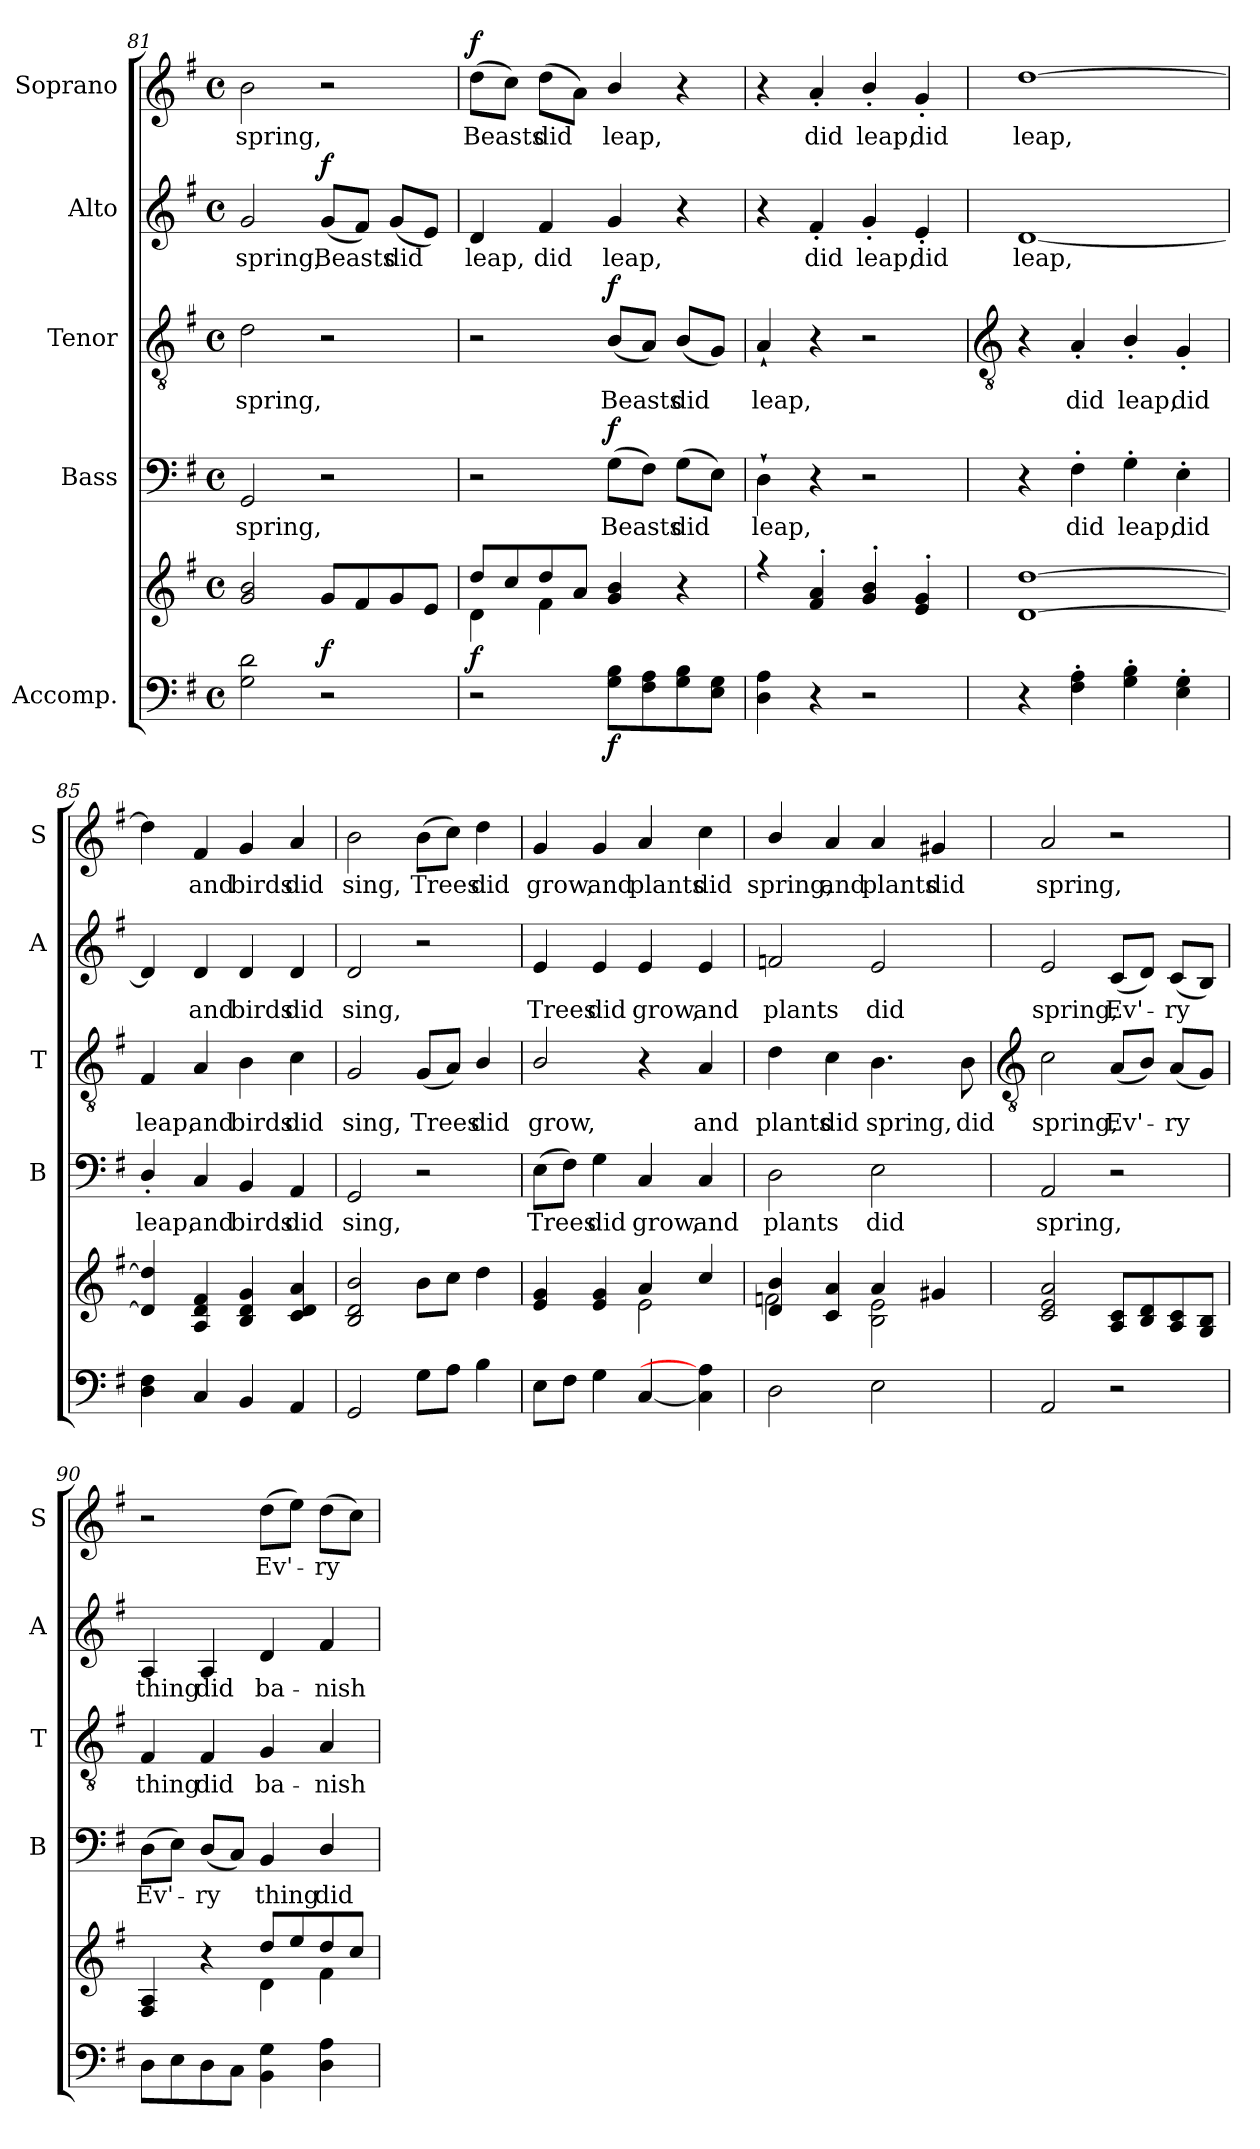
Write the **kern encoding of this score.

**kern	**kern	**dynam	**kern	**text	**dynam	**kern	**text	**dynam	**kern	**text	**dynam	**kern	**text	**dynam
*part5	*part5	*part5	*part4	*part4	*part4	*part3	*part3	*part3	*part2	*part2	*part2	*part1	*part1	*part1
*staff6	*staff5	*staff5/6	*staff4	*staff4	*staff4	*staff3	*staff3	*staff3	*staff2	*staff2	*staff2	*staff1	*staff1	*staff1
*I"Accomp.	*	*	*I"Bass	*	*	*I"Tenor	*	*	*I"Alto	*	*	*I"Soprano	*	*
*	*	*	*I'B	*	*	*I'T	*	*	*I'A	*	*	*I'S	*	*
*clefF4	*clefG2	*	*clefF4	*	*	*clefGv2	*	*	*clefG2	*	*	*clefG2	*	*
*k[f#]	*k[f#]	*	*k[f#]	*	*	*k[f#]	*	*	*k[f#]	*	*	*k[f#]	*	*
*G:	*G:	*	*G:	*	*	*G:	*	*	*G:	*	*	*G:	*	*
*M4/4	*M4/4	*	*M4/4	*	*	*M4/4	*	*	*M4/4	*	*	*M4/4	*	*
*met(c)	*met(c)	*	*met(c)	*	*	*met(c)	*	*	*met(c)	*	*	*met(c)	*	*
=81	=81	=81	=81	=81	=81	=81	=81	=81	=81	=81	=81	=81	=81	=81
*	*^	*	*	*	*	*	*	*	*	*	*	*	*	*
!	!	!	!	!	!LO:LY:b	!	!	!LO:LY:b	!	!	!LO:LY:b	!	!	!LO:LY:b	!
2G 2d	2g 2b	1ryy	.	2GG	spring,	.	2d	spring,	.	2g	spring,	.	2b	spring,	.
!	!	!	!LO:DY:b	!	!	!	!	!	!	!	!LO:LY:b	!LO:DY:b	!	!	!
2r	8gL	.	f	2r	.	.	2r	.	.	(<8gL	Beasts	f	2r	.	.
.	8f#	.	.	.	.	.	.	.	.	8f#J)	.	.	.	.	.
!	!	!	!	!	!	!	!	!	!	!	!LO:LY:b	!	!	!	!
.	8g	.	.	.	.	.	.	.	.	(<8gL	did	.	.	.	.
.	8eJ	.	.	.	.	.	.	.	.	8eJ)	.	.	.	.	.
=82	=82	=82	=82	=82	=82	=82	=82	=82	=82	=82	=82	=82	=82	=82	=82
!	!	!	!LO:DY:b	!	!	!	!	!	!	!	!LO:LY:b	!	!	!LO:LY:b	!LO:DY:b
2r	8dd/L	4d\	f	2r	.	.	2r	.	.	4d	leap,	.	(>8ddL	Beasts	f
.	8cc/	.	.	.	.	.	.	.	.	.	.	.	8ccJ)	.	.
!	!	!	!	!	!	!	!	!	!	!	!LO:LY:b	!	!	!LO:LY:b	!
.	8dd/	4f#\	.	.	.	.	.	.	.	4f#	did	.	(>8ddL	did	.
.	8aJ	.	.	.	.	.	.	.	.	.	.	.	8aJ)	.	.
!	!	!	!LO:DY:b=2	!	!LO:LY:b	!LO:DY:b	!	!LO:LY:b	!LO:DY:b	!	!LO:LY:b	!	!	!LO:LY:b	!
8G 8BL	4g/ 4b/	2ryy	f	(>8GL	Beasts	f	(<8BL	Beasts	f	4g	leap,	.	4b/	leap,	.
8F# 8A	.	.	.	8F#J)	.	.	8AJ)	.	.	.	.	.	.	.	.
!	!	!	!	!	!LO:LY:b	!	!	!LO:LY:b	!	!	!	!	!	!	!
8G 8B	4r	.	.	(>8GL	did	.	(<8BL	did	.	4r	.	.	4r	.	.
8E 8GJ	.	.	.	8EJ)	.	.	8GJ)	.	.	.	.	.	.	.	.
=83	=83	=83	=83	=83	=83	=83	=83	=83	=83	=83	=83	=83	=83	=83	=83
!	!	!	!	!	!LO:LY:b	!	!	!LO:LY:b	!	!	!	!	!	!	!
4D 4A	4r	1ryy	.	4D`	leap,	.	4A`	leap,	.	4r	.	.	4r	.	.
!	!	!	!	!	!	!	!	!	!	!	!LO:LY:b	!	!	!LO:LY:b	!
4r	4f#' 4a'	.	.	4r	.	.	4r	.	.	4f#'	did	.	4a'	did	.
!	!	!	!	!	!	!	!	!	!	!	!LO:LY:b	!	!	!LO:LY:b	!
2r	4g/' 4b/'	.	.	2r	.	.	2r	.	.	4g'	leap,	.	4b'/	leap,	.
!	!	!	!	!	!	!	!	!	!	!	!LO:LY:b	!	!	!LO:LY:b	!
.	4e' 4g'	.	.	.	.	.	.	.	.	4e'	did	.	4g'	did	.
!!LO:LB:g=z
=84	=84	=84	=84	=84	=84	=84	=84	=84	=84	=84	=84	=84	=84	=84	=84
*	*	*	*	*	*	*	*clefGv2	*	*	*	*	*	*	*	*
!	!	!	!	!	!	!	!	!	!	!	!LO:LY:b	!	!	!LO:LY:b	!
4r	[1d [1dd	1ryy	.	4r	.	.	4r	.	.	[1d	leap,	.	[1dd	leap,	.
!	!	!	!	!	!LO:LY:b	!	!	!LO:LY:b	!	!	!	!	!	!	!
4F#' 4A'	.	.	.	4F#'	did	.	4A'	did	.	.	.	.	.	.	.
!	!	!	!	!	!LO:LY:b	!	!	!LO:LY:b	!	!	!	!	!	!	!
4G\' 4B\'	.	.	.	4G'\	leap,	.	4B'/	leap,	.	.	.	.	.	.	.
!	!	!	!	!	!LO:LY:b	!	!	!LO:LY:b	!	!	!	!	!	!	!
4E' 4G'	.	.	.	4E'	did	.	4G'	did	.	.	.	.	.	.	.
=85	=85	=85	=85	=85	=85	=85	=85	=85	=85	=85	=85	=85	=85	=85	=85
!	!	!	!	!	!LO:LY:b	!	!	!LO:LY:b	!	!	!	!	!	!	!
4D\ 4F#\	4d] 4dd]	1ryy	.	4D'/	leap,	.	4F#	leap,	.	4d]	.	.	4dd]	.	.
!	!	!	!	!	!LO:LY:b	!	!	!LO:LY:b	!	!	!LO:LY:b	!	!	!LO:LY:b	!
4C	4A 4d 4f#	.	.	4C	and	.	4A	and	.	4d	and	.	4f#	and	.
!	!	!	!	!	!LO:LY:b	!	!	!LO:LY:b	!	!	!LO:LY:b	!	!	!LO:LY:b	!
4BB	4B 4d 4g	.	.	4BB	birds	.	4B	birds	.	4d	birds	.	4g	birds	.
!	!	!	!	!	!LO:LY:b	!	!	!LO:LY:b	!	!	!LO:LY:b	!	!	!LO:LY:b	!
4AA	4c 4d 4a	.	.	4AA	did	.	4c	did	.	4d	did	.	4a	did	.
=86	=86	=86	=86	=86	=86	=86	=86	=86	=86	=86	=86	=86	=86	=86	=86
!	!	!	!	!	!LO:LY:b	!	!	!LO:LY:b	!	!	!LO:LY:b	!	!	!LO:LY:b	!
2GG	2B 2d 2b	2ryy	.	2GG	sing,	.	2G/	sing,	.	2d	sing,	.	2b	sing,	.
!	!	!	!	!	!	!	!	!LO:LY:b	!	!	!	!	!	!LO:LY:b	!
8GL	8bL	8ryy	.	2r	.	.	(<8GL	Trees	.	2r	.	.	(>8bL	Trees	.
8AJ	8ccJ	4.ryy	.	.	.	.	8AJ)	.	.	.	.	.	8ccJ)	.	.
!	!	!	!	!	!	!	!	!LO:LY:b	!	!	!	!	!	!LO:LY:b	!
4B\	4dd	.	.	.	.	.	4B/	did	.	.	.	.	4dd	did	.
=87	=87	=87	=87	=87	=87	=87	=87	=87	=87	=87	=87	=87	=87	=87	=87
!	!	!	!	!	!LO:LY:b	!	!	!LO:LY:b	!	!	!LO:LY:b	!	!	!LO:LY:b	!
8EL	4e 4g	2ryy	.	(>8EL	Trees	.	2B/	grow,	.	4e	Trees	.	4g	grow,	.
8F#J	.	.	.	8F#J)	.	.	.	.	.	.	.	.	.	.	.
!	!	!	!	!	!LO:LY:b	!	!	!	!	!	!LO:LY:b	!	!	!LO:LY:b	!
4G	4e 4g	.	.	4G	did	.	.	.	.	4e	did	.	4g	and	.
!	!	!	!	!	!LO:LY:b	!	!	!	!	!	!LO:LY:b	!	!	!LO:LY:b	!
[4C	4a	2e\	.	4C	grow,	.	4r	.	.	4e	grow,	.	4a	plants	.
!	!	!	!	!	!LO:LY:b	!	!	!LO:LY:b	!	!	!LO:LY:b	!	!	!LO:LY:b	!
4C] 4A]	4cc/	.	.	4C	and	.	4A	and	.	4e	and	.	4cc	did	.
=88	=88	=88	=88	=88	=88	=88	=88	=88	=88	=88	=88	=88	=88	=88	=88
!	!	!	!	!	!LO:LY:b	!	!	!LO:LY:b	!	!	!LO:LY:b	!	!	!LO:LY:b	!
2D	4d/ 4b/	2fn\	.	2D	plants	.	4d	plants	.	2fn	plants	.	4b/	spring,	.
!	!	!	!	!	!	!	!	!LO:LY:b	!	!	!	!	!	!LO:LY:b	!
.	4c 4a	.	.	.	.	.	4c	did	.	.	.	.	4a	and	.
!	!	!	!	!	!LO:LY:b	!	!	!LO:LY:b	!	!	!LO:LY:b	!	!	!LO:LY:b	!
2E	4a	2B\ 2e\	.	2E	did	.	4.B	spring,	.	2e	did	.	4a	plants	.
!	!	!	!	!	!	!	!	!	!	!	!	!	!	!LO:LY:b	!
.	4g#X	.	.	.	.	.	.	.	.	.	.	.	4g#X	did	.
!	!	!	!	!	!	!	!	!LO:LY:b	!	!	!	!	!	!	!
.	.	.	.	.	.	.	8B	did	.	.	.	.	.	.	.
!!LO:LB:g=z
=89	=89	=89	=89	=89	=89	=89	=89	=89	=89	=89	=89	=89	=89	=89	=89
*	*	*	*	*	*	*	*clefGv2	*	*	*	*	*	*	*	*
!	!	!	!	!	!LO:LY:b	!	!	!LO:LY:b	!	!	!LO:LY:b	!	!	!LO:LY:b	!
2AA	2c 2e 2a	1ryy	.	2AA	spring,	.	2c	spring,	.	2e	spring,	.	2a	spring,	.
!	!	!	!	!	!	!	!	!LO:LY:b	!	!	!LO:LY:b	!	!	!	!
2r	8A 8cL	.	.	2r	.	.	(<8AL	Ev'-	.	(<8cL	Ev'-	.	2r	.	.
.	8B 8d	.	.	.	.	.	8BJ)	.	.	8dJ)	.	.	.	.	.
!	!	!	!	!	!	!	!	!LO:LY:b	!	!	!LO:LY:b	!	!	!	!
.	8A 8c	.	.	.	.	.	(<8AL	ry	.	(<8cL	ry	.	.	.	.
.	8G 8BJ	.	.	.	.	.	8GJ)	.	.	8BJ)	.	.	.	.	.
=90	=90	=90	=90	=90	=90	=90	=90	=90	=90	=90	=90	=90	=90	=90	=90
!	!	!	!	!	!LO:LY:b	!	!	!LO:LY:b	!	!	!LO:LY:b	!	!	!	!
8DL	4F# 4A	2ryy	.	(>8DL	Ev'-	.	4F#	thing	.	4A	thing	.	2r	.	.
8E	.	.	.	8EJ)	.	.	.	.	.	.	.	.	.	.	.
!	!	!	!	!	!LO:LY:b	!	!	!LO:LY:b	!	!	!LO:LY:b	!	!	!	!
8D	4r	.	.	(<8DL	ry	.	4F#	did	.	4A	did	.	.	.	.
8CJ	.	.	.	8CJ)	.	.	.	.	.	.	.	.	.	.	.
!	!	!	!	!	!LO:LY:b	!	!	!LO:LY:b	!	!	!LO:LY:b	!	!	!LO:LY:b	!
4BB 4G	8dd/L	4d\	.	4BB	thing	.	4G	ba-	.	4d	ba-	.	(>8ddL	Ev'-	.
.	8ee/	.	.	.	.	.	.	.	.	.	.	.	8eeJ)	.	.
!	!	!	!	!	!LO:LY:b	!	!	!LO:LY:b	!	!	!LO:LY:b	!	!	!LO:LY:b	!
4D\ 4A\	8dd/	4f#\	.	4D/	did	.	4A	-nish	.	4f#	-nish	.	(>8ddL	ry	.
.	8cc/J	.	.	.	.	.	.	.	.	.	.	.	8ccJ)	.	.
*	*v	*v	*	*	*	*	*	*	*	*	*	*	*	*	*
=	=	=	=	=	=	=	=	=	=	=	=	=	=	=
*-	*-	*-	*-	*-	*-	*-	*-	*-	*-	*-	*-	*-	*-	*-
